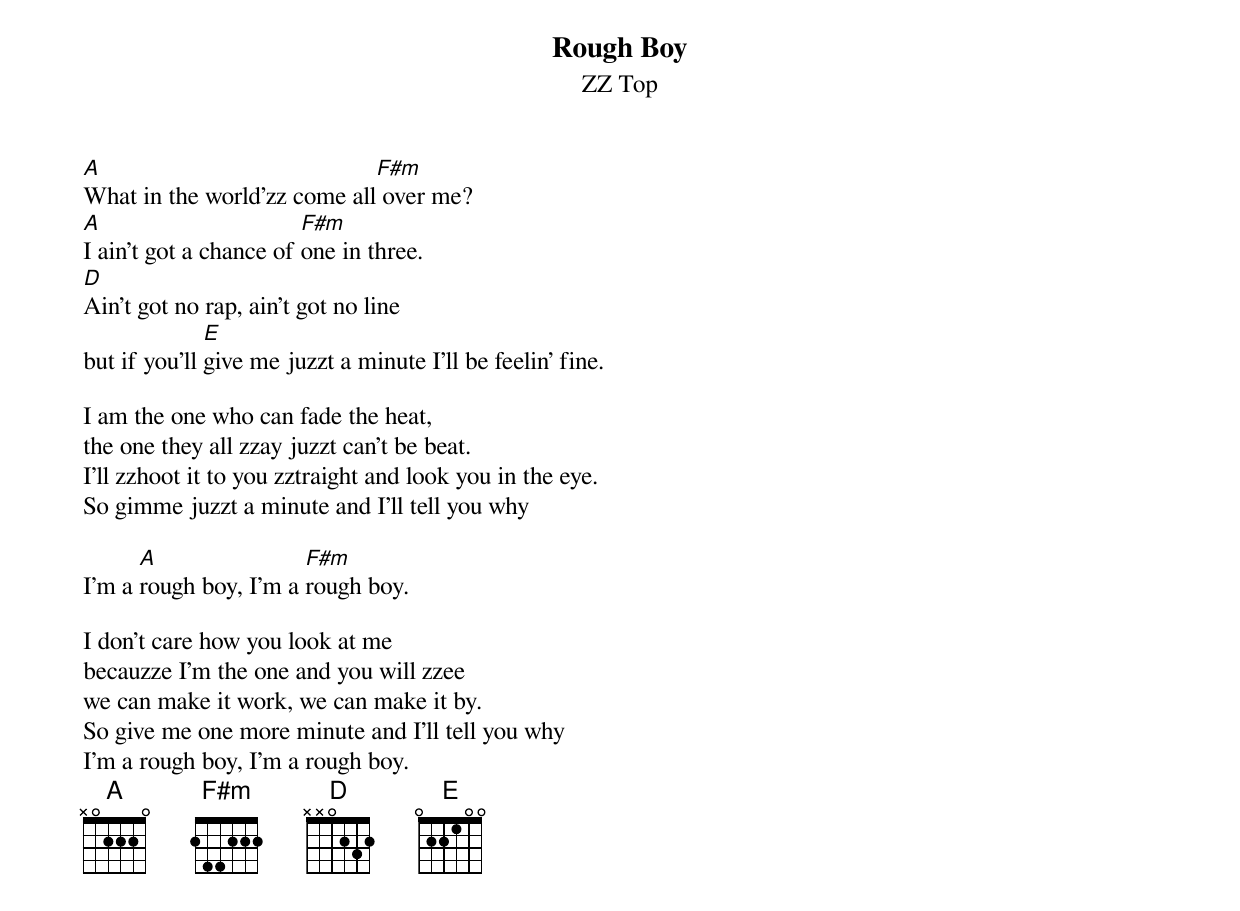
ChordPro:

{t:Rough Boy}
{st:ZZ Top}

[A]What in the world'zz come all[F#m] over me?
[A]I ain't got a chance of [F#m]one in three.
[D]Ain't got no rap, ain't got no line
but if you'll [E]give me juzzt a minute I'll be feelin' fine.

I am the one who can fade the heat,
the one they all zzay juzzt can't be beat.
I'll zzhoot it to you zztraight and look you in the eye.
So gimme juzzt a minute and I'll tell you why

I'm a [A]rough boy, I'm a [F#m]rough boy.

I don't care how you look at me
becauzze I'm the one and you will zzee
we can make it work, we can make it by.
So give me one more minute and I'll tell you why
I'm a rough boy, I'm a rough boy.
